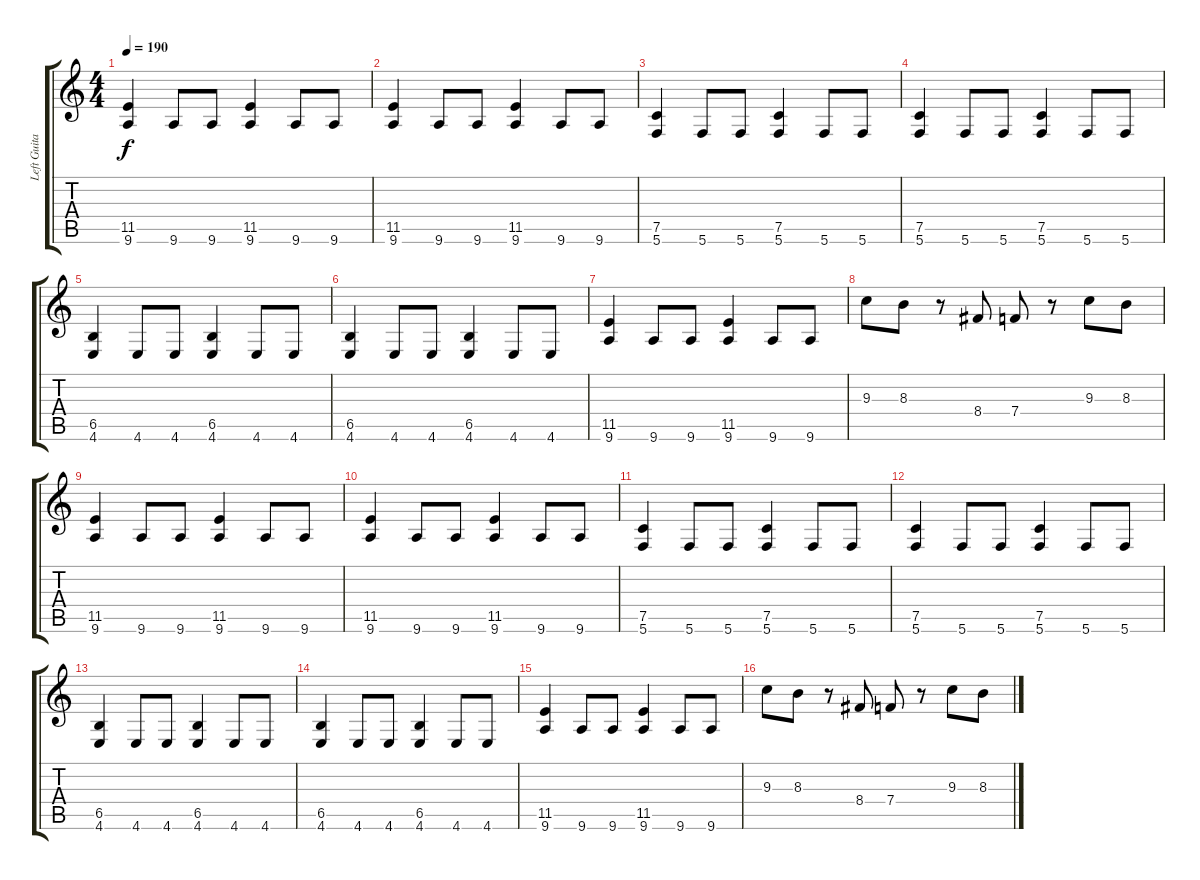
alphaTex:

\track ("Left Guitar" "Left Guita") {instrument distortionguitar}
\staff {score tabs}
\tuning (C4 G3 Eb3 Bb2 F2 C2) {hide}
\ts (4 4)
\tempo 190
\clef g2
\ks c
(11.5 9.6).4{dy f} 9.6.8 9.6.8 (11.5 9.6).4 9.6.8 9.6.8 |
(11.5 9.6).4 9.6.8 9.6.8 (11.5 9.6).4 9.6.8 9.6.8 |
(7.5 5.6).4 5.6.8 5.6.8 (7.5 5.6).4 5.6.8 5.6.8 |
(7.5 5.6).4 5.6.8 5.6.8 (7.5 5.6).4 5.6.8 5.6.8 |
(6.5 4.6).4 4.6.8 4.6.8 (6.5 4.6).4 4.6.8 4.6.8 |
(6.5 4.6).4 4.6.8 4.6.8 (6.5 4.6).4 4.6.8 4.6.8 |
(11.5 9.6).4 9.6.8 9.6.8 (11.5 9.6).4 9.6.8 9.6.8 |
9.3.8 8.3.8 r.8 8.4.8 7.4.8 r.8 9.3.8 8.3.8 |
(11.5 9.6).4 9.6.8 9.6.8 (11.5 9.6).4 9.6.8 9.6.8 |
(11.5 9.6).4 9.6.8 9.6.8 (11.5 9.6).4 9.6.8 9.6.8 |
(7.5 5.6).4 5.6.8 5.6.8 (7.5 5.6).4 5.6.8 5.6.8 |
(7.5 5.6).4 5.6.8 5.6.8 (7.5 5.6).4 5.6.8 5.6.8 |
(6.5 4.6).4 4.6.8 4.6.8 (6.5 4.6).4 4.6.8 4.6.8 |
(6.5 4.6).4 4.6.8 4.6.8 (6.5 4.6).4 4.6.8 4.6.8 |
(11.5 9.6).4 9.6.8 9.6.8 (11.5 9.6).4 9.6.8 9.6.8 |
9.3.8 8.3.8 r.8 8.4.8 7.4.8 r.8 9.3.8 8.3.8
